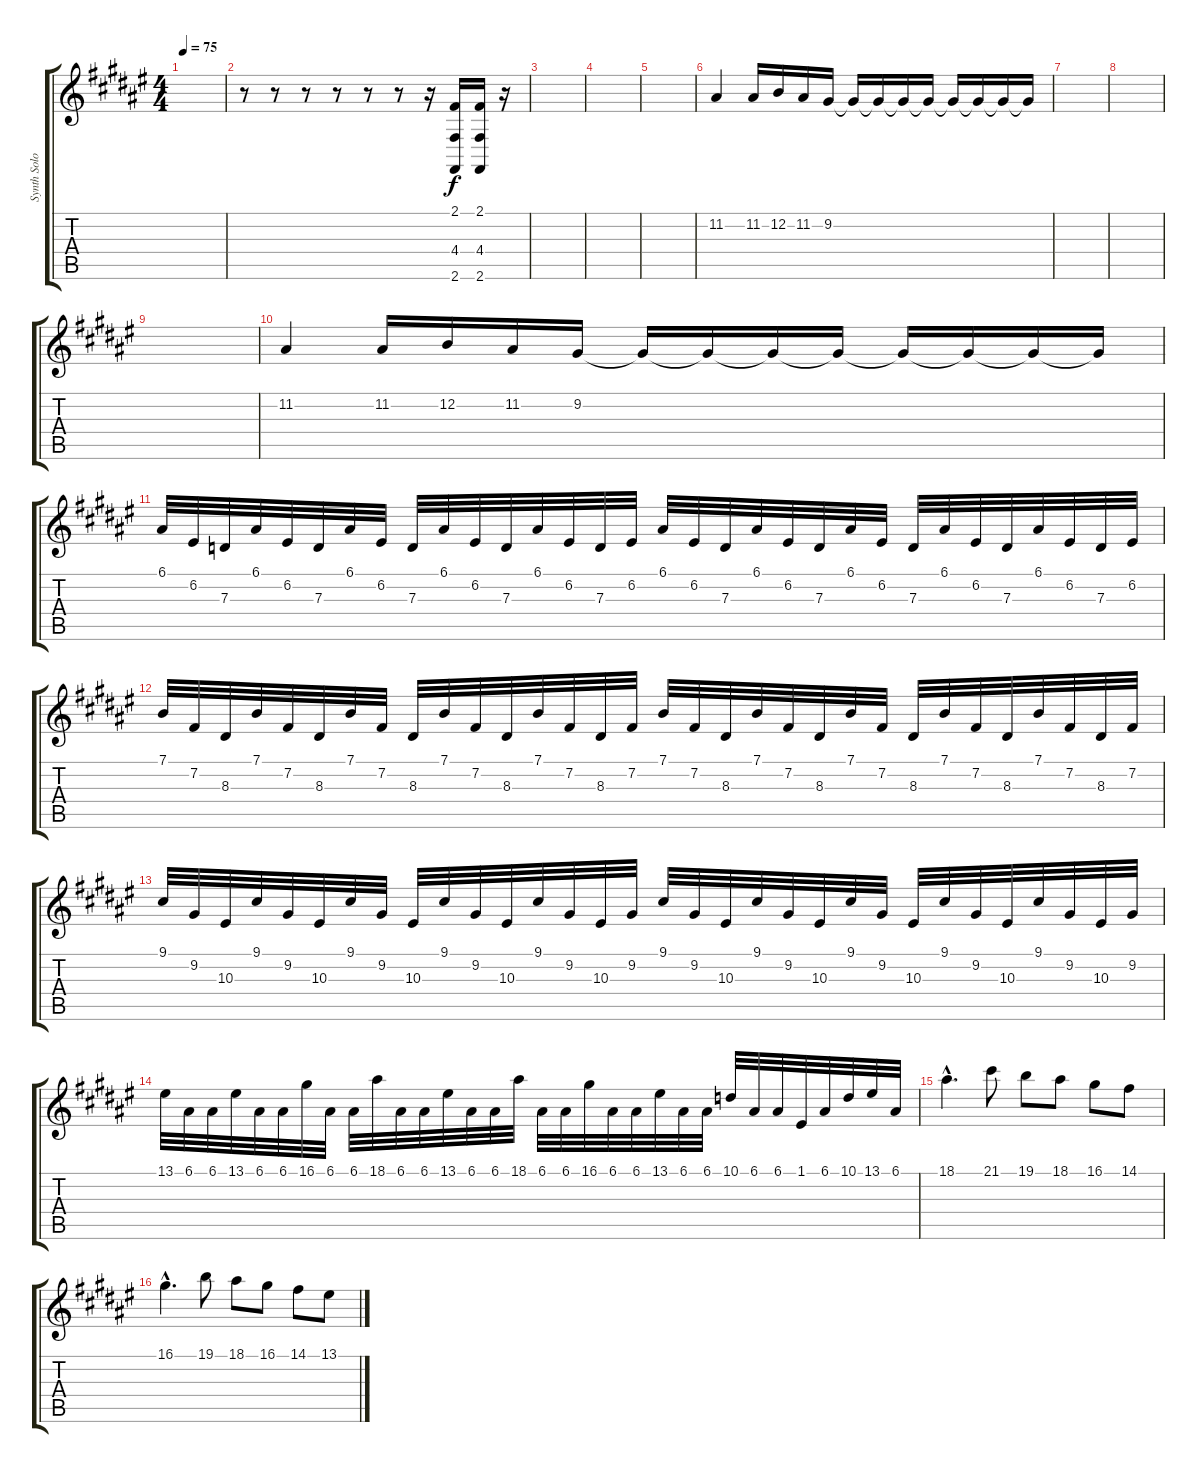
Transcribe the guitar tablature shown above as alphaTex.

\track ("Synth Solo JOHANSSON" "Synth Solo") {instrument lead2sawtooth}
\staff {score tabs}
\tuning (E4 B3 G3 D3 A2 E2) {hide}
\ts (4 4)
\tempo 75
\clef g2
\ks d#minor
|
r.8 r.8 r.8 r.8 r.8 r.8 r.16 (2.1 4.4 2.6).16{instrument orchestrahit} (2.1 4.4 2.6).16 r.16 |
|
|
|
11.2.4{instrument lead2sawtooth} 11.2.16 12.2.16 11.2.16 9.2.16 9.2{t}.16 9.2{t}.16 9.2{t}.16 9.2{t}.16 9.2{t}.16 9.2{t}.16 9.2{t}.16 9.2{t}.16 |
|
|
|
11.2.4 11.2.16 12.2.16 11.2.16 9.2.16 9.2{t}.16 9.2{t}.16 9.2{t}.16 9.2{t}.16 9.2{t}.16 9.2{t}.16 9.2{t}.16 9.2{t}.16 |
6.1.32 6.2.32 7.3.32 6.1.32 6.2.32 7.3.32 6.1.32 6.2.32 7.3.32 6.1.32 6.2.32 7.3.32 6.1.32 6.2.32 7.3.32 6.2.32 6.1.32 6.2.32 7.3.32 6.1.32 6.2.32 7.3.32 6.1.32 6.2.32 7.3.32 6.1.32 6.2.32 7.3.32 6.1.32 6.2.32 7.3.32 6.2.32 |
7.1.32 7.2.32 8.3.32 7.1.32 7.2.32 8.3.32 7.1.32 7.2.32 8.3.32 7.1.32 7.2.32 8.3.32 7.1.32 7.2.32 8.3.32 7.2.32 7.1.32 7.2.32 8.3.32 7.1.32 7.2.32 8.3.32 7.1.32 7.2.32 8.3.32 7.1.32 7.2.32 8.3.32 7.1.32 7.2.32 8.3.32 7.2.32 |
9.1.32 9.2.32 10.3.32 9.1.32 9.2.32 10.3.32 9.1.32 9.2.32 10.3.32 9.1.32 9.2.32 10.3.32 9.1.32 9.2.32 10.3.32 9.2.32 9.1.32 9.2.32 10.3.32 9.1.32 9.2.32 10.3.32 9.1.32 9.2.32 10.3.32 9.1.32 9.2.32 10.3.32 9.1.32 9.2.32 10.3.32 9.2.32 |
13.1.32 6.1.32 6.1.32 13.1.32 6.1.32 6.1.32 16.1.32 6.1.32 6.1.32 18.1.32 6.1.32 6.1.32 13.1.32 6.1.32 6.1.32 18.1.32 6.1.32 6.1.32 16.1.32 6.1.32 6.1.32 13.1.32 6.1.32 6.1.32 10.1.32 6.1.32 6.1.32 1.1.32 6.1.32 10.1.32 13.1.32 6.1.32 |
18.1{hac}.4{d} 21.1.8 19.1.8 18.1.8 16.1.8 14.1.8 |
16.1{hac}.4{d} 19.1.8 18.1.8 16.1.8 14.1.8 13.1.8
